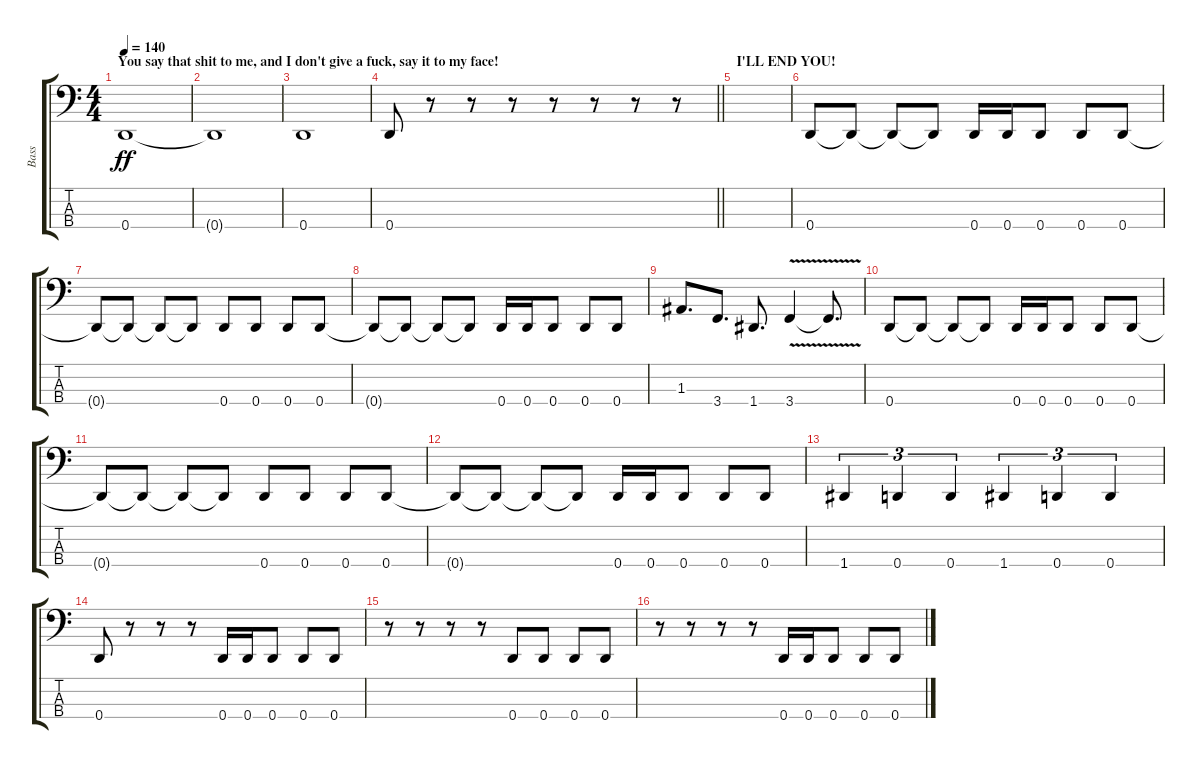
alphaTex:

\track ("Bass" "Bass") {instrument electricbassfinger}
\staff {score tabs}
\tuning (G2 D2 A1 D1) {hide}
\ts (4 4)
\section ("" "You say that shit to me, and I don't give a fuck, say it to my face!")
\tempo 140
\clef f4
\ks c
0.4.1{dy ff} |
0.4{t}.1 |
0.4.1 |
\barLineRight lightlight
0.4.8 r.8 r.8 r.8 r.8 r.8 r.8 r.8 |
\section ("" "I'LL END YOU!")
|
0.4.8 0.4{t}.8 0.4{t}.8 0.4{t}.8 0.4.16 0.4.16 0.4.8 0.4.8 0.4.8 |
0.4{t}.8 0.4{t}.8 0.4{t}.8 0.4{t}.8 0.4.8 0.4.8 0.4.8 0.4.8 |
0.4{t}.8 0.4{t}.8 0.4{t}.8 0.4{t}.8 0.4.16 0.4.16 0.4.8 0.4.8 0.4.8 |
1.3.8{d} 3.4.8{d} 1.4.8{d} 3.4{v}.4 3.4{t}.8{d} |
0.4.8 0.4{t}.8 0.4{t}.8 0.4{t}.8 0.4.16 0.4.16 0.4.8 0.4.8 0.4.8 |
0.4{t}.8 0.4{t}.8 0.4{t}.8 0.4{t}.8 0.4.8 0.4.8 0.4.8 0.4.8 |
0.4{t}.8 0.4{t}.8 0.4{t}.8 0.4{t}.8 0.4.16 0.4.16 0.4.8 0.4.8 0.4.8 |
1.4.4{tu (3 2)} 0.4.4{tu (3 2)} 0.4.4{tu (3 2)} 1.4.4{tu (3 2)} 0.4.4{tu (3 2)} 0.4.4{tu (3 2)} |
0.4.8 r.8 r.8 r.8 0.4.16 0.4.16 0.4.8 0.4.8 0.4.8 |
r.8 r.8 r.8 r.8 0.4.8 0.4.8 0.4.8 0.4.8 |
r.8 r.8 r.8 r.8 0.4.16 0.4.16 0.4.8 0.4.8 0.4.8
